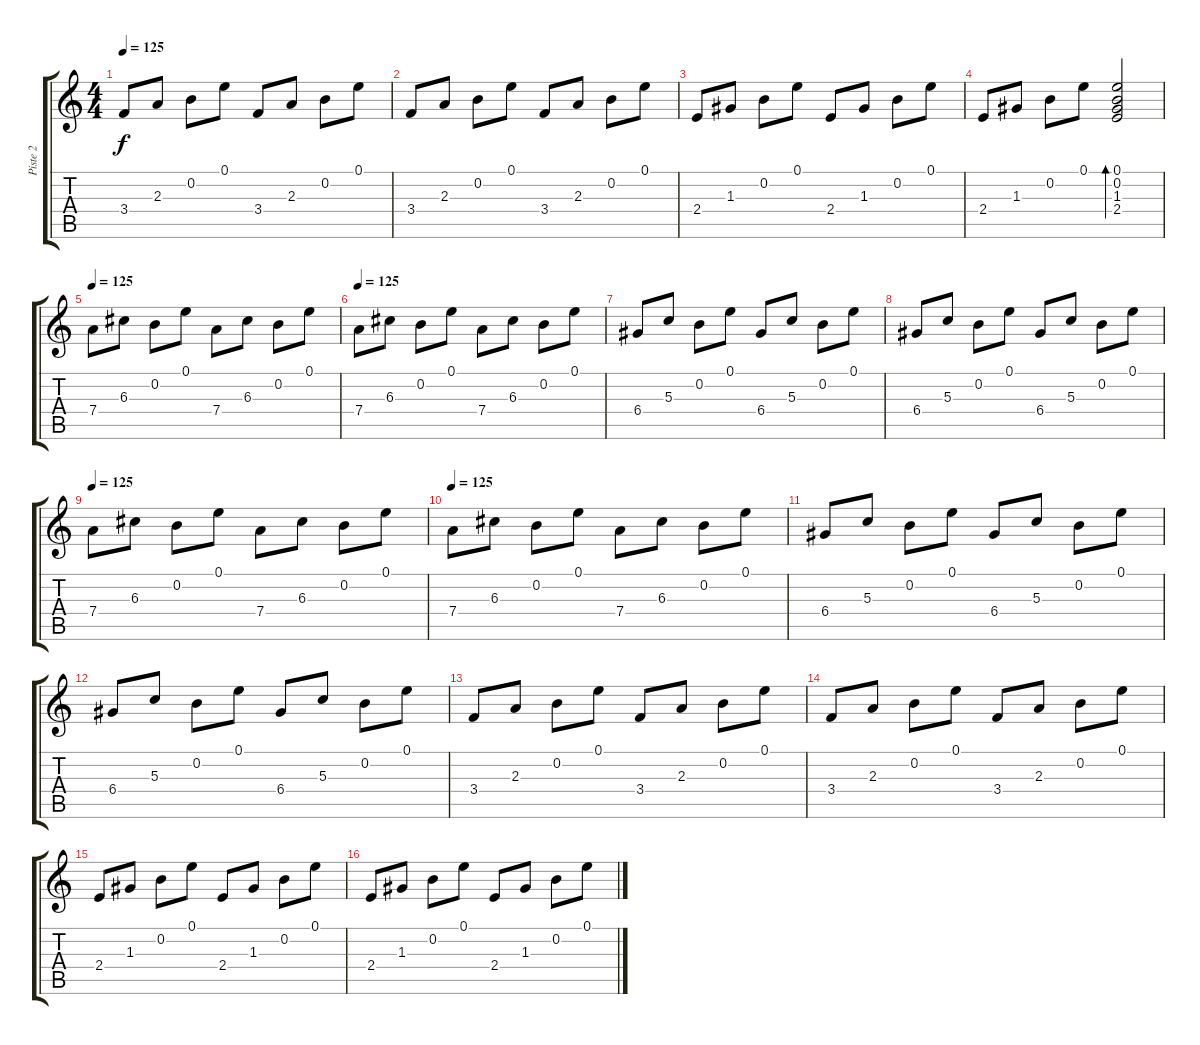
\track ("Piste 2" "Piste 2") {instrument acousticguitarsteel}
\staff {score tabs}
\tuning (E4 B3 G3 D3 A2 E2) {hide}
\ts (4 4)
\tempo 125
\clef g2
\ks c
3.4.8{dy f} 2.3.8 0.2.8 0.1.8 3.4.8 2.3.8 0.2.8 0.1.8 |
3.4.8 2.3.8 0.2.8 0.1.8 3.4.8 2.3.8 0.2.8 0.1.8 |
2.4.8 1.3.8 0.2.8 0.1.8 2.4.8 1.3.8 0.2.8 0.1.8 |
2.4.8 1.3.8 0.2.8 0.1.8 (0.1 0.2 1.3 2.4).2{bd 120} |
\tempo 125
7.4.8 6.3.8 0.2.8 0.1.8 7.4.8 6.3.8 0.2.8 0.1.8 |
\tempo 125
7.4.8 6.3.8 0.2.8 0.1.8 7.4.8 6.3.8 0.2.8 0.1.8 |
6.4.8 5.3.8 0.2.8 0.1.8 6.4.8 5.3.8 0.2.8 0.1.8 |
6.4.8 5.3.8 0.2.8 0.1.8 6.4.8 5.3.8 0.2.8 0.1.8 |
\tempo 125
7.4.8 6.3.8 0.2.8 0.1.8 7.4.8 6.3.8 0.2.8 0.1.8 |
\tempo 125
7.4.8 6.3.8 0.2.8 0.1.8 7.4.8 6.3.8 0.2.8 0.1.8 |
6.4.8 5.3.8 0.2.8 0.1.8 6.4.8 5.3.8 0.2.8 0.1.8 |
6.4.8 5.3.8 0.2.8 0.1.8 6.4.8 5.3.8 0.2.8 0.1.8 |
3.4.8 2.3.8 0.2.8 0.1.8 3.4.8 2.3.8 0.2.8 0.1.8 |
3.4.8 2.3.8 0.2.8 0.1.8 3.4.8 2.3.8 0.2.8 0.1.8 |
2.4.8 1.3.8 0.2.8 0.1.8 2.4.8 1.3.8 0.2.8 0.1.8 |
2.4.8 1.3.8 0.2.8 0.1.8 2.4.8 1.3.8 0.2.8 0.1.8
